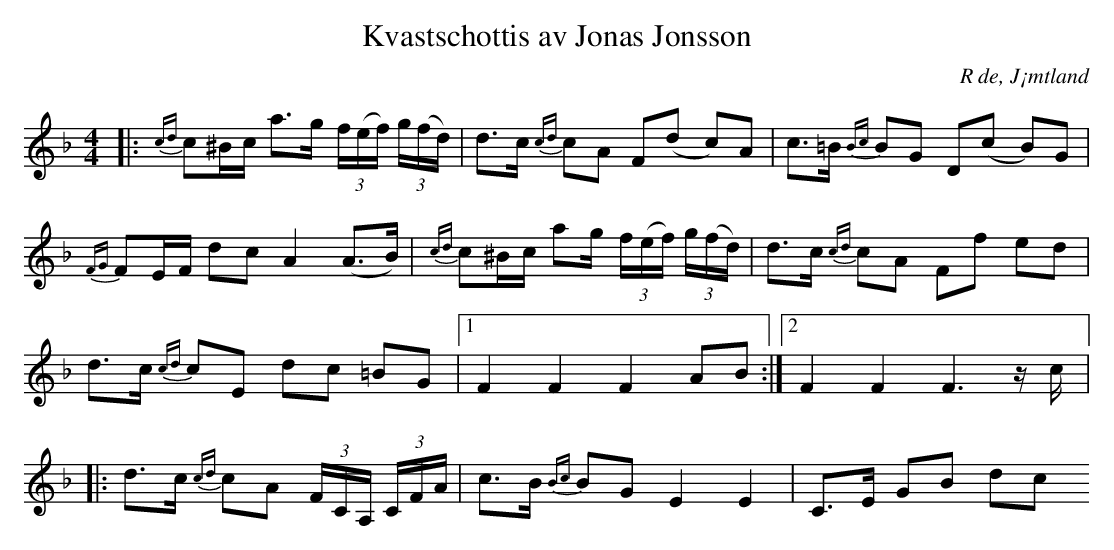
X:1
T:Kvastschottis av Jonas Jonsson
O:R de, J¡mtland
M:4/4
L:1/16
K:F
|: {cd}c2^Bc a2>g2 (3f(ef) (3g(fd) | d2>c2 {cd}c2A2 F2(d2- c2)A2 | c2>=B2 {Bc}B2G2 D2(c2- B2)G2 | {FG}F2EF d2c2 A4 (A2>B2) | {cd}c2^Bc a2g (3f(ef) (3g(fd) | d2>c2 {cd}c2A2 F2f2 e2d2 | d2>c2 {cd}c2E2 d2c2 =B2G2 |1 F4 F4 F4 A2B2 :|2 F4 F4 F4> z2c ]|: d2>c2 {cd}c2A2 (3FCA, (3CFA | c2>B2 {Bc}B2G2 E4 E4 | C2>E2 G2B2 d2c2
